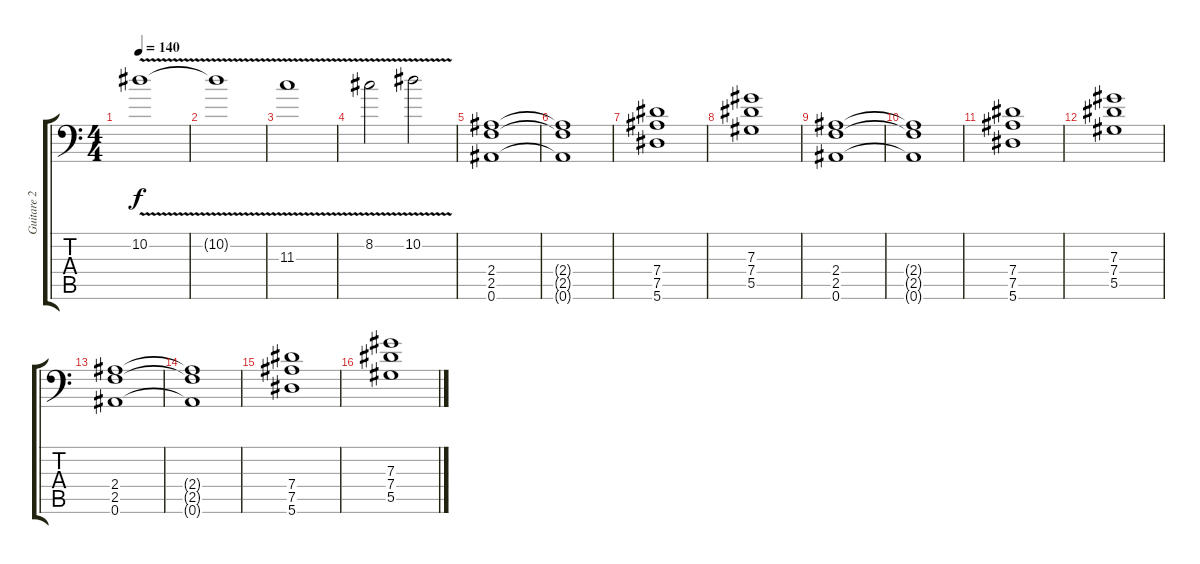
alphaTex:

\track ("Guitare 2" "Guitare 2") {instrument distortionguitar}
\staff {score tabs}
\tuning (Bb3 F3 Db3 Ab2 Eb2 Bb1) {hide}
\ts (4 4)
\tempo 140
\clef f4
\ks c
10.2{v}.1{dy f} |
10.2{t}.1 |
11.3{v}.1 |
8.2{v}.2 10.2{v}.2 |
(2.4 2.5 0.6).1 |
(2.4{t} 2.5{t} 0.6{t}).1 |
(7.4 7.5 5.6).1 |
(7.3 7.4 5.5).1 |
(2.4 2.5 0.6).1 |
(2.4{t} 2.5{t} 0.6{t}).1 |
(7.4 7.5 5.6).1 |
(7.3 7.4 5.5).1 |
(2.4 2.5 0.6).1 |
(2.4{t} 2.5{t} 0.6{t}).1 |
(7.4 7.5 5.6).1 |
(7.3 7.4 5.5).1
